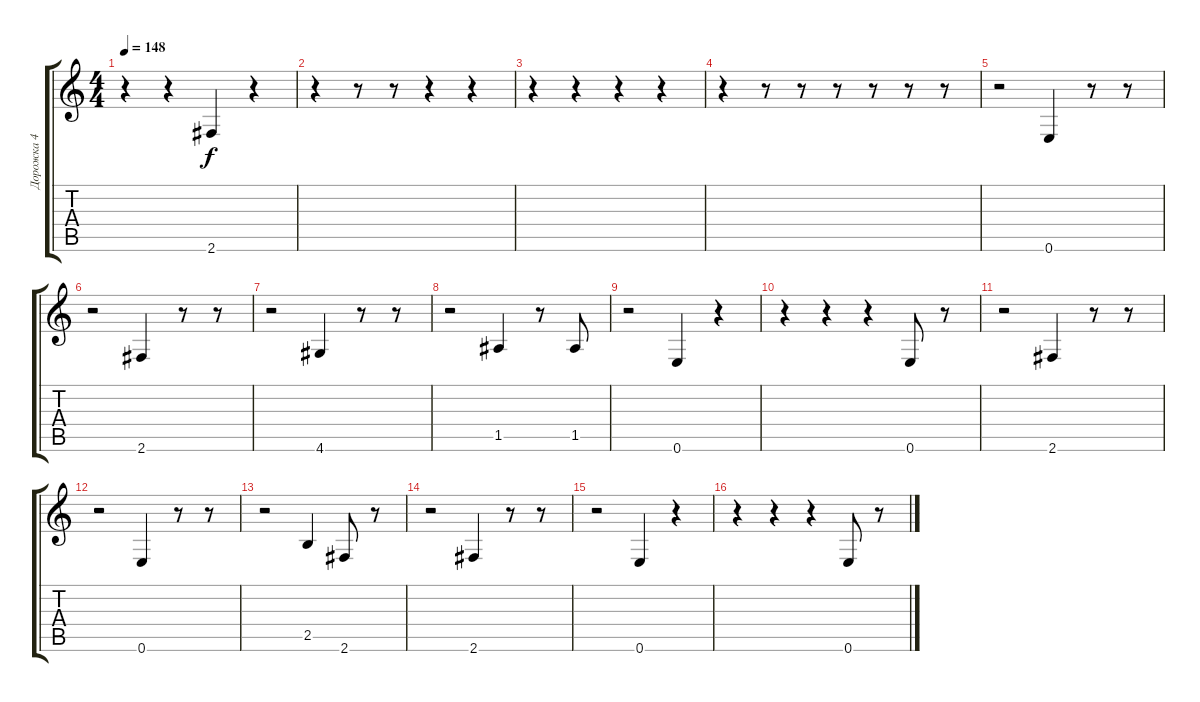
\track ("Дорожка 4" "Дорожка 4") {instrument electricbasspick}
\staff {score tabs}
\tuning (E4 B3 G3 D3 A2 E2) {hide}
\ts (4 4)
\tempo 148
\clef g2
\ks c
r.4{dy f} r.4 2.6.4 r.4 |
r.4 r.8 r.8 r.4 r.4 |
r.4 r.4 r.4 r.4 |
r.4 r.8 r.8 r.8 r.8 r.8 r.8 |
r.2 0.6.4 r.8 r.8 |
r.2 2.6.4 r.8 r.8 |
r.2 4.6.4 r.8 r.8 |
r.2 1.5.4 r.8 1.5.8 |
r.2 0.6.4 r.4 |
r.4 r.4 r.4 0.6.8 r.8 |
r.2 2.6.4 r.8 r.8 |
r.2 0.6.4 r.8 r.8 |
r.2 2.5.4 2.6.8 r.8 |
r.2 2.6.4 r.8 r.8 |
r.2 0.6.4 r.4 |
r.4 r.4 r.4 0.6.8 r.8
